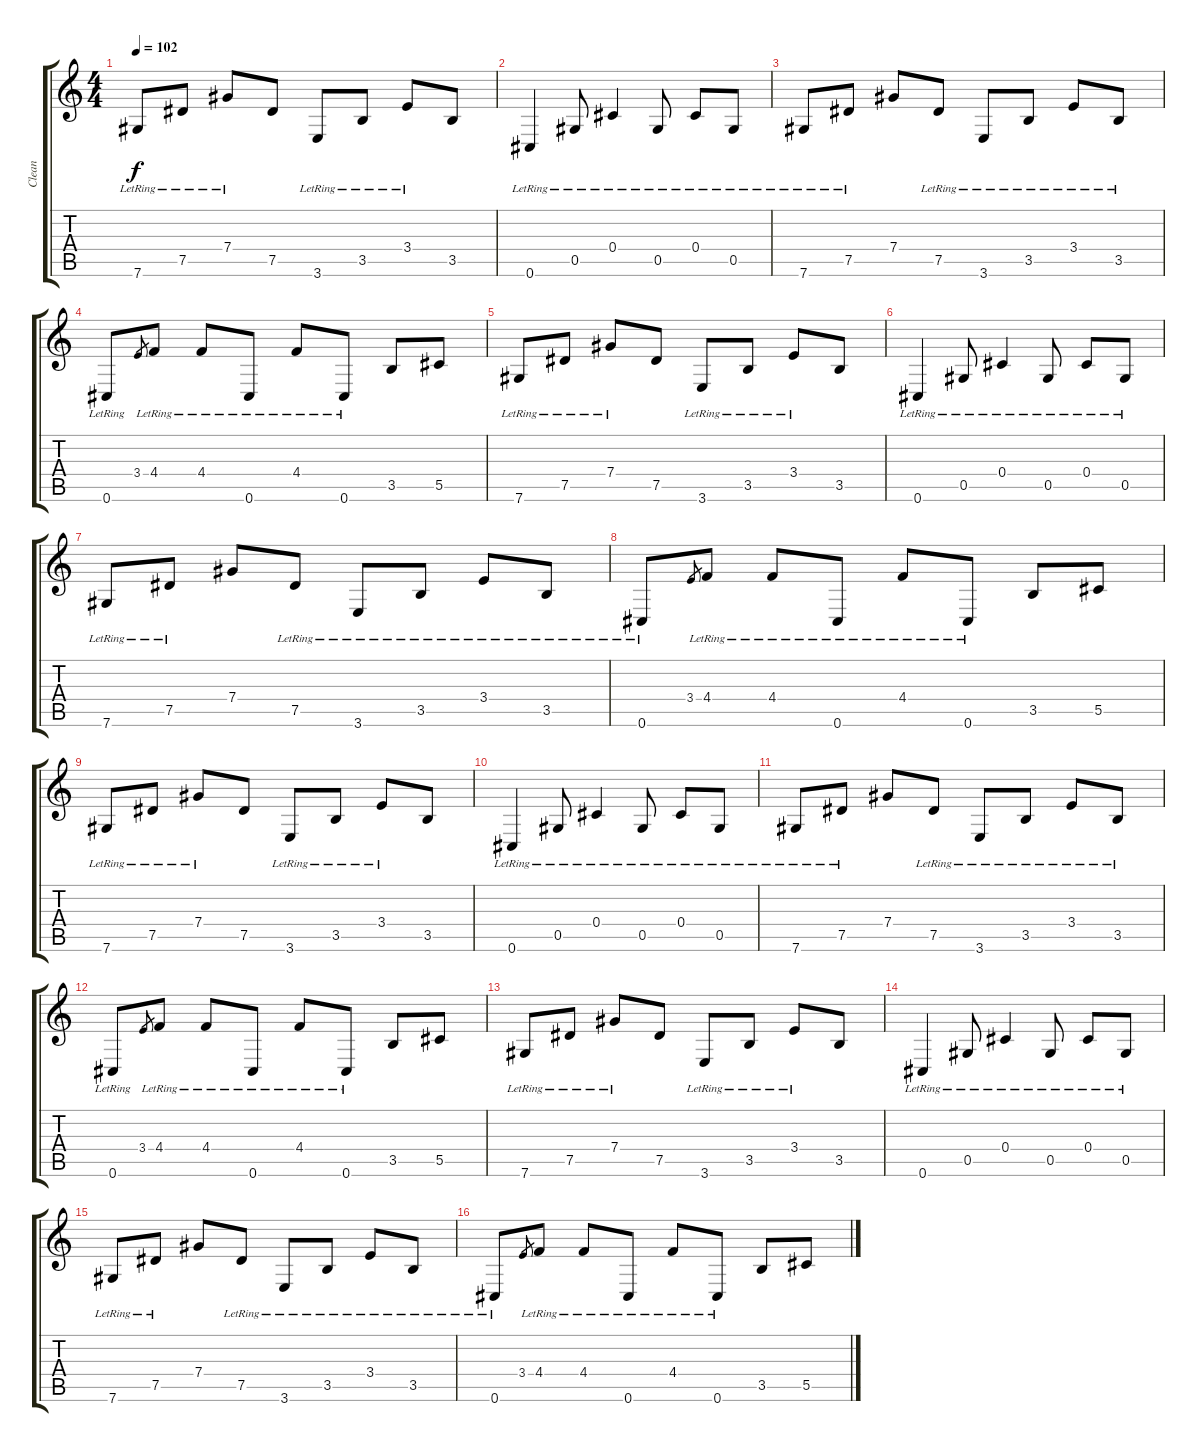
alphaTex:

\track ("Clean" "Clean") {instrument electricguitarclean}
\staff {score tabs}
\tuning (Eb4 Bb3 Gb3 Db3 Ab2 Db2) {hide}
\ts (4 4)
\tempo 102
\clef g2
\ks c
7.6{lr}.8{dy f instrument electricguitarclean} 7.5{lr}.8 7.4{lr}.8 7.5.8 3.6{lr}.8 3.5{lr}.8 3.4{lr}.8 3.5.8 |
0.6{lr}.4 0.5{lr}.8 0.4{lr}.4 0.5{lr}.8 0.4{lr}.8 0.5{lr}.8 |
7.6{lr}.8 7.5{lr}.8 7.4.8 7.5{lr}.8 3.6{lr}.8 3.5{lr}.8 3.4{lr}.8 3.5{lr}.8 |
0.6{lr}.8 3.4.8{gr} 4.4{lr}.8 4.4{lr}.8 0.6{lr}.8 4.4{lr}.8 0.6{lr}.8 3.5.8 5.5.8 |
7.6{lr}.8 7.5{lr}.8 7.4{lr}.8 7.5.8 3.6{lr}.8 3.5{lr}.8 3.4{lr}.8 3.5.8 |
0.6{lr}.4 0.5{lr}.8 0.4{lr}.4 0.5{lr}.8 0.4{lr}.8 0.5{lr}.8 |
7.6{lr}.8 7.5{lr}.8 7.4.8 7.5{lr}.8 3.6{lr}.8 3.5{lr}.8 3.4{lr}.8 3.5{lr}.8 |
0.6{lr}.8 3.4.8{gr} 4.4{lr}.8 4.4{lr}.8 0.6{lr}.8 4.4{lr}.8 0.6{lr}.8 3.5.8 5.5.8 |
7.6{lr}.8 7.5{lr}.8 7.4{lr}.8 7.5.8 3.6{lr}.8 3.5{lr}.8 3.4{lr}.8 3.5.8 |
0.6{lr}.4 0.5{lr}.8 0.4{lr}.4 0.5{lr}.8 0.4{lr}.8 0.5{lr}.8 |
7.6{lr}.8 7.5{lr}.8 7.4.8 7.5{lr}.8 3.6{lr}.8 3.5{lr}.8 3.4{lr}.8 3.5{lr}.8 |
0.6{lr}.8 3.4.8{gr} 4.4{lr}.8 4.4{lr}.8 0.6{lr}.8 4.4{lr}.8 0.6{lr}.8 3.5.8 5.5.8 |
7.6{lr}.8 7.5{lr}.8 7.4{lr}.8 7.5.8 3.6{lr}.8 3.5{lr}.8 3.4{lr}.8 3.5.8 |
0.6{lr}.4 0.5{lr}.8 0.4{lr}.4 0.5{lr}.8 0.4{lr}.8 0.5{lr}.8 |
7.6{lr}.8 7.5{lr}.8 7.4.8 7.5{lr}.8 3.6{lr}.8 3.5{lr}.8 3.4{lr}.8 3.5{lr}.8 |
0.6{lr}.8 3.4.8{gr} 4.4{lr}.8 4.4{lr}.8 0.6{lr}.8 4.4{lr}.8 0.6{lr}.8 3.5.8 5.5.8
